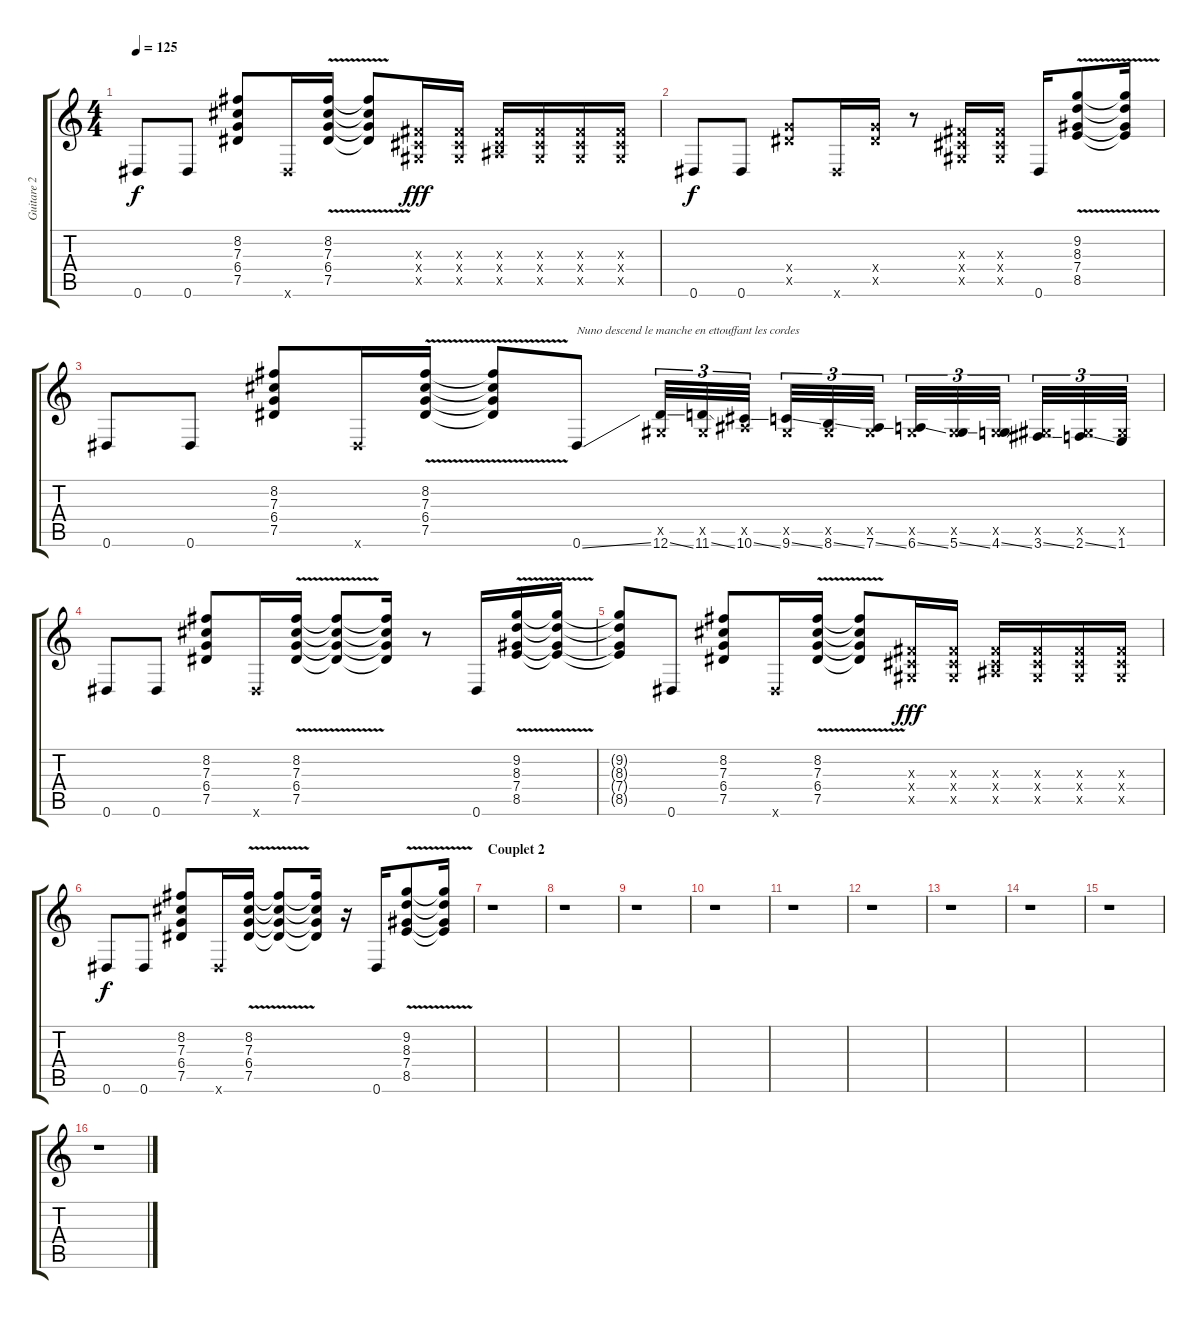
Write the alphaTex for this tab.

\track ("Guitare 2" "Guitare 2") {instrument electricguitarjazz}
\staff {score tabs}
\tuning (Eb4 Bb3 Gb3 Db3 Ab2 Eb2) {hide}
\ts (4 4)
\tempo 125
\clef g2
\ks c
0.6.8{dy f} 0.6.8 (8.2 7.3 6.4 7.5).8 0.6{x}.16 (8.2{v} 7.3{v} 6.4{v} 7.5{v}).16 (8.2{t} 7.3{t} 6.4{t} 7.5{t}).8 (0.3{x} 0.4{x} 0.5{x}).16{dy fff} (0.3{x} 0.4{x} 0.5{x}).16 (0.3{x} 0.4{x} 2.5{x}).16 (0.3{x} 0.4{x} 0.5{x}).16 (0.3{x} 0.4{x} 0.5{x}).16 (0.3{x} 0.4{x} 0.5{x}).16 |
0.6.8{dy f} 0.6.8 (6.4{x} 7.5{x}).8 0.6{x}.16 (6.4{x} 7.5{x}).16 r.8 (0.3{x} 0.4{x} 0.5{x}).16 (0.3{x} 0.4{x} 0.5{x}).16 0.6.16 (9.2{v} 8.3{v} 7.4{v} 8.5{v}).8 (9.2{t} 8.3{t} 7.4{t} 8.5{t}).16 |
0.6.8 0.6.8 (8.2 7.3 6.4 7.5).8 0.6{x}.16 (8.2{v} 7.3{v} 6.4{v} 7.5{v}).16 (8.2{t} 7.3{t} 6.4{t} 7.5{t}).8 0.6{ss}.8{txt "Nuno descend le manche en ettouffant les cordes"} (0.5{x} 12.6{ss}).32{tu (3 2)} (0.5{x} 11.6{ss}).32{tu (3 2)} (2.5{x} 10.6{ss}).32{tu (3 2)} (0.5{x} 9.6{ss}).32{tu (3 2)} (0.5{x} 8.6{ss}).32{tu (3 2)} (0.5{x} 7.6{ss}).32{tu (3 2)} (0.5{x} 6.6{ss}).32{tu (3 2)} (0.5{x} 5.6{ss}).32{tu (3 2)} (0.5{x} 4.6{ss}).32{tu (3 2)} (0.5{x} 3.6{ss}).32{tu (3 2)} (0.5{x} 2.6{ss}).32{tu (3 2)} (0.5{x} 1.6).32{tu (3 2)} |
0.6.8 0.6.8 (8.2 7.3 6.4 7.5).8 0.6{x}.16 (8.2{v} 7.3{v} 6.4{v} 7.5{v}).16 (8.2{t} 7.3{t} 6.4{t} 7.5{t}).8 (8.2{t} 7.3{t} 6.4{t} 7.5{t}).16 r.8 0.6.16 (9.2{v} 8.3{v} 7.4{v} 8.5{v}).16 (9.2{t} 8.3{t} 7.4{t} 8.5{t}).16 |
(9.2{t} 8.3{t} 7.4{t} 8.5{t}).8 0.6.8 (8.2 7.3 6.4 7.5).8 0.6{x}.16 (8.2{v} 7.3{v} 6.4{v} 7.5{v}).16 (8.2{t} 7.3{t} 6.4{t} 7.5{t}).8 (0.3{x} 0.4{x} 0.5{x}).16{dy fff} (0.3{x} 0.4{x} 0.5{x}).16 (0.3{x} 0.4{x} 2.5{x}).16 (0.3{x} 0.4{x} 0.5{x}).16 (0.3{x} 0.4{x} 0.5{x}).16 (0.3{x} 0.4{x} 0.5{x}).16 |
0.6.8{dy f} 0.6.8 (8.2 7.3 6.4 7.5).8 0.6{x}.16 (8.2{v} 7.3{v} 6.4{v} 7.5{v}).16 (8.2{t} 7.3{t} 6.4{t} 7.5{t}).8 (8.2{t} 7.3{t} 6.4{t} 7.5{t}).16 r.16 0.6.16 (9.2{v} 8.3{v} 7.4{v} 8.5{v}).8 (9.2{t} 8.3{t} 7.4{t} 8.5{t}).16 |
\section ("" "Couplet 2")
r.1 |
r.1 |
r.1 |
r.1 |
r.1 |
r.1 |
r.1 |
r.1 |
r.1 |
r.1
